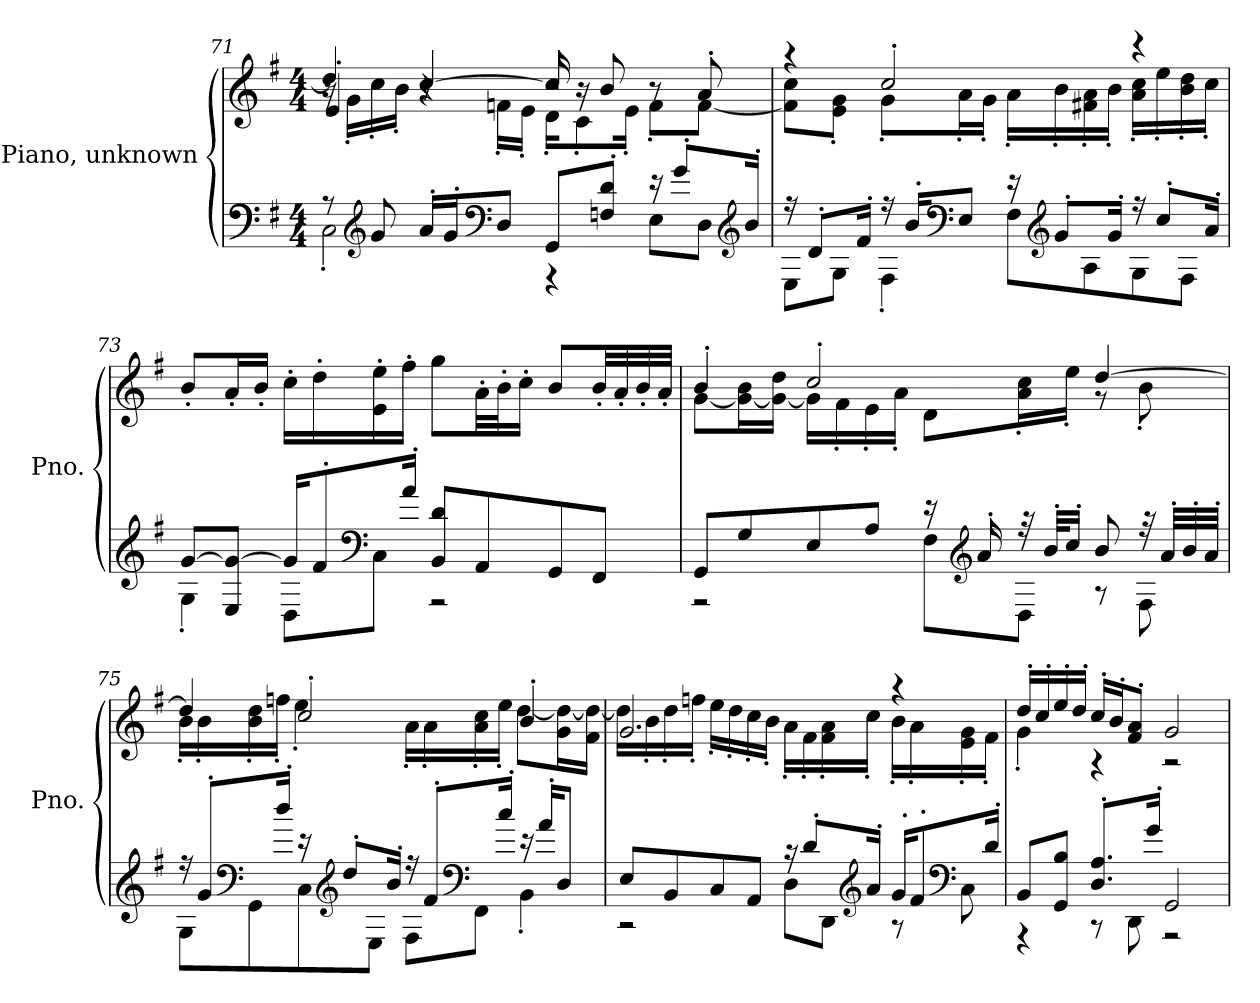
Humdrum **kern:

**kern	**kern
*part1	*part1
*staff2	*staff1
*I"Piano, unknown	*
*I'Pno.	*
!!LO:LB:g=z
*clefF4	*clefG2
*k[f#]	*k[f#]
*M4/4	*M4/4
=71	=71
*^	*^
*	*	*	*^
8r	2C'\	4dd/]	16r	4e'/
.	.	.	16g'\LL	.
*clefG2	*	*	*	*
8g/	.	.	16cc'\	.
.	.	.	16b'\JJ	.
16a'/LL	.	[4cc/	8r	4r
16g'/J	.	.	.	.
*clefF4	*	*	*	*
8D/J	.	.	16fn'\LL	.
.	.	.	16e'\JJ	.
8GG/L	4r	16cc/]	16d'\KL	2r
.	.	16r	8c'\	.
8Fn/' 8d/'J	.	8b/	.	.
.	.	.	16e'\Jk	.
16r	8E\L	8r	8f'\L	.
8g'/L	.	.	.	.
.	8D\J	8a'/	[8f\J	.
*clefG2	*	*	*	*
16b'/Jk	.	.	.	.
*	*	*	*v	*v
=72	=72	=72	=72
16r	8E\L	4r	8f\] 8cc\L
8d'/L	.	.	.
.	8G\J	.	8e\' 8g\'J
16f#'/Jk	.	.	.
16r	4F#'\	2cc'/	8g'\L
16b'/KL	.	.	.
*clefF4	*	*	*
8E/J	.	.	16a'\L
.	.	.	16g'\JJ
16r	8F#\L	.	16a'\LL
*clefG2	*	*	*
8g'/L	.	.	16b'\
.	8A\	.	16f#X\' 16a\'
16g'/Jk	.	.	16b'\JJ
16r	8G\	4r	16a\' 16cc\'LL
8cc'/L	.	.	16ee'\
.	8F#\J	.	16b\' 16dd\'
16a'/Jk	.	.	16cc'\JJ
*	*	*v	*v
!!LO:LB:g=z
=73	=73	=73
[8g/L	4G'\	8b'/L
8E/ 8g/_J	.	16a'/L
.	.	16b'/JJ
16g/KL]	8D\L	16cc'\LL
8f#'/	.	16dd'\
*clefF4	*	*
.	8C\J	16e\' 16ee\'
16a'/Jk	.	16ff#'\JJ
8BB/ 8d/L	2r	8gg\L
8AA/	.	32a'\LL
.	.	32b'\J
.	.	16cc'\JJ
8GG/	.	8b/L
8FF#/J	.	32b'/LL
.	.	32a'/
.	.	32b'/
.	.	32a'/JJJ
=74	=74	=74
*	*	*^
8GG/L	2r	4b'/	[8g\L
8G/	.	.	16g\_ 16b\L
.	.	.	16g\_ 16dd\JJ
8E/	.	2cc'/	16g\LL]
.	.	.	16f#'\
8A/J	.	.	16e'\
.	.	.	16a'\JJ
16r	8F#\L	.	8d\L
*clefG2	*	*	*
16a'/	.	.	.
32r	8D\J	.	16a\' 16cc\'L
32b'/KLL	.	.	.
16cc'/JJ	.	.	16ee'\JJ
8b/	8r	[4dd/	8r
32r	8F#\	.	8b'\
32a'/LLL	.	.	.
32b'/	.	.	.
32a'/JJJ	.	.	.
!!LO:LB:g=z	!!
=75	=75	=75	=75
16r	8G\L	4dd/]	16b'\LL
8g'/L	.	.	16b'\
*clefF4	*	*	*
.	8GG\	.	16b\' 16dd\'
16dd'/Jk	.	.	16ffn'\JJ
16r	8C\	2cc'/	4ee'\
*clefG2	*	*	*
8dd'/L	.	.	.
.	8E\J	.	.
16b'/Jk	.	.	.
16r	8F#\L	.	16a'\LL
8f#'/L	.	.	16a'\
*clefF4	*	*	*
.	8FF#\J	.	16a\' 16cc\'
16cc'/Jk	.	.	16ee'\JJ
16r	4BB'\	4b'/	[8dd\L
16a'/KL	.	.	.
8D/J	.	.	16g\ 16dd\_L
.	.	.	16f#\ 16dd\_JJ
=76	=76	=76	=76
8E/L	2r	2.g/	16dd\LL]
.	.	.	16b'\
8BB/	.	.	16dd'\
.	.	.	16ffn'\JJ
8C/	.	.	16ee'\LL
.	.	.	16dd'\
8AA/J	.	.	16cc'\
.	.	.	16b'\JJ
16r	8D\L	.	16a'\LL
8d'/L	.	.	16f#'\
.	8DD\J	.	16f#\' 16a\'
*clefG2	*	*	*
16a'/Jk	.	.	16cc'\JJ
16g'/KL	8r	4r	16b'\LL
8f#'/	.	.	16a'\
*clefF4	*	*	*
.	8C\	.	16e\' 16g\'
16d'/Jk	.	.	16f#'\JJ
!!LO:PB:g=z	!!
=77	=77	=77	=77
8BB/L	4r	16dd'/LL	4g'\
.	.	16cc'/	.
8GG/ 8B/J	.	16ee'/	.
.	.	16dd'/JJ	.
8.D/' 8.A/'L	8r	16cc'/LL	4r
.	.	16b'/J	.
.	8DD\	8f#/' 8a/'J	.
16g'/Jk	.	.	.
2GG/	2r	2g/	2r
*v	*v	*	*
*	*v	*v
=	=
*-	*-
